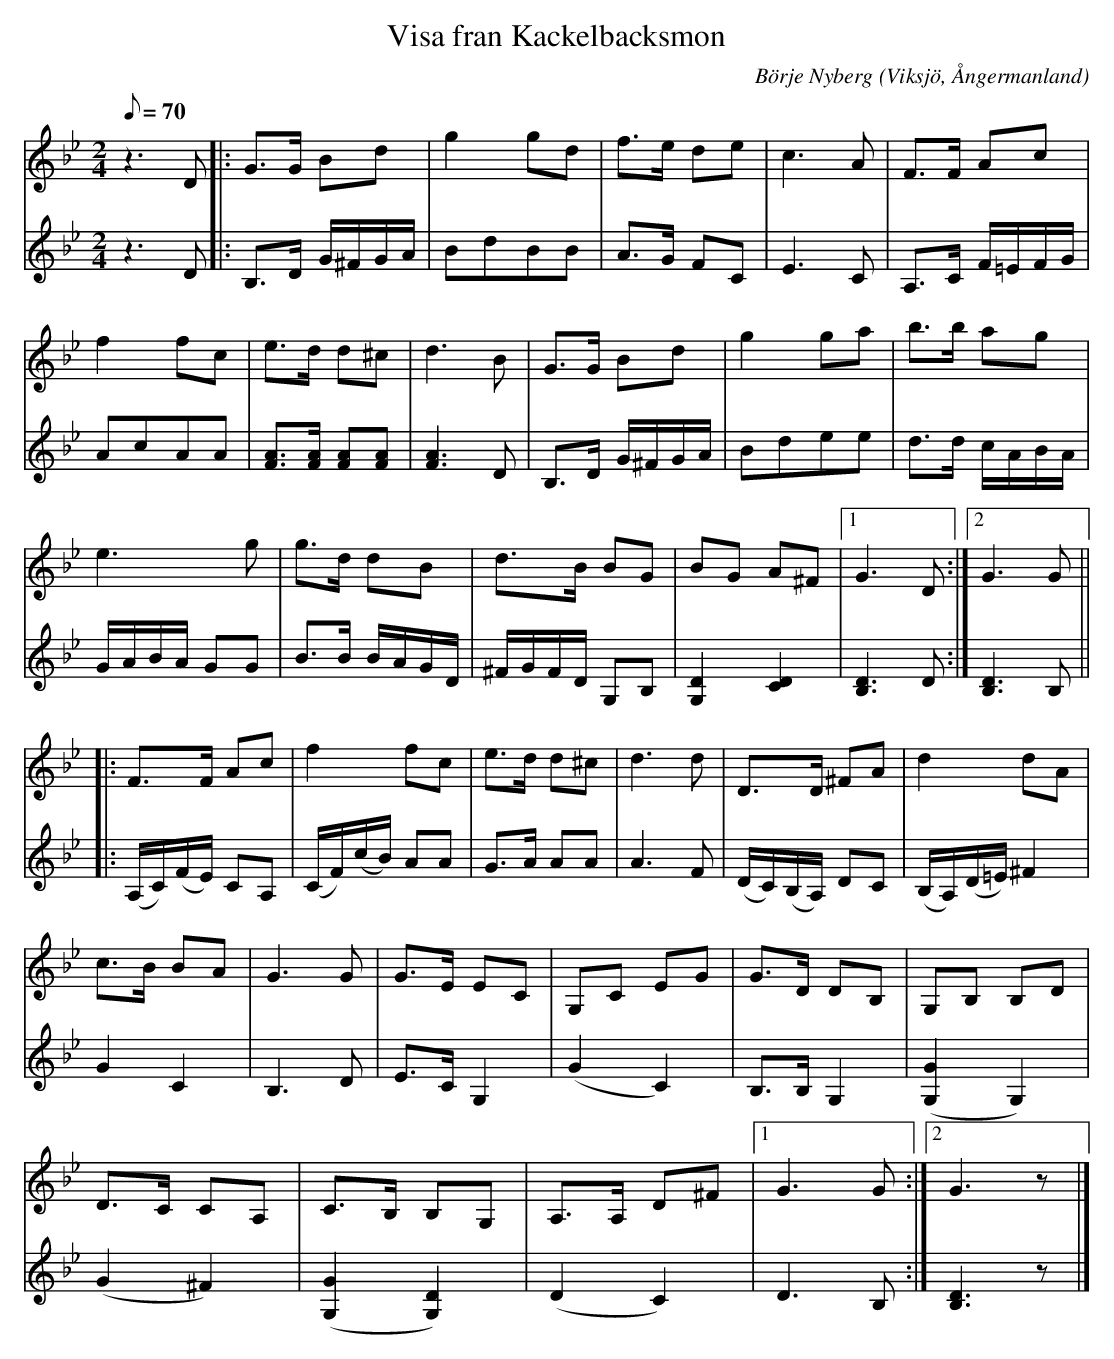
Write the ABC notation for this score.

X:1
T:Visa fran Kackelbacksmon
C:Börje Nyberg
O:Viksjö, Ångermanland
M:2/4
L:1/8
Q:70
K:Gm
V:1
z2> D2|: G>G Bd | g2 gd | f>e de | c2>A2 | F>F Ac |
f2 fc | e>d d^c | d2>B2 | G>G Bd |g2 ga | b>b ag |
e2> g2 | g>d dB |d>B BG |BG A^F |1 G2> D2 :|2 G2> G2 ||
|: F>F Ac | f2 fc | e>d d^c | d2>d2 | D>D ^FA | d2 dA |
c>B BA |G2> G2 | G>E EC | G,C EG | G>D DB, | G,B, B,D |
D>C CA, | C>B, B,G, | A,>A, D^F |1 G2> G2 :|2 G2> z2 |]
V:2
z2> D2 |: B,>D G/2^F/2G/2A/2 | BdBB | A>G FC | E2>C2 | A,>C F/2=E/2F/2G/2 |
AcAA | [AF]>[AF] [AF][AF] | [A2F2]> D2 | B,>D G/2^F/2G/2A/2 | Bdee | d>d c/2A/2B/2A/2 |
G/2A/2B/2A/2 GG | B>B B/2A/2G/2D/2 | ^F/2G/2F/2D/2 G,B, | [G,2D2] [C2D2] | [D2B,2]> D2 :| [D2B,2]> B,2 ||
|: (A,/2C/2)(F/2E/2) CA, | (C/2F/2)(c/2B/2) AA | G>A AA | A2> F2 | (D/2C/2)(B,/2A,/2) DC | (B,/2A,/2)(D/2=E/2) ^F2 |
G2 C2 | B,2> D2 | E>C G,2 |(G2 C2) | B,>B, G,2 | ([G,2G2] G,2) |
(G2 ^F2) | ([G2G,2] [D2G,2]) | (D2 C2) | D2> B,2 :| [D2B,2]> z2 |]
